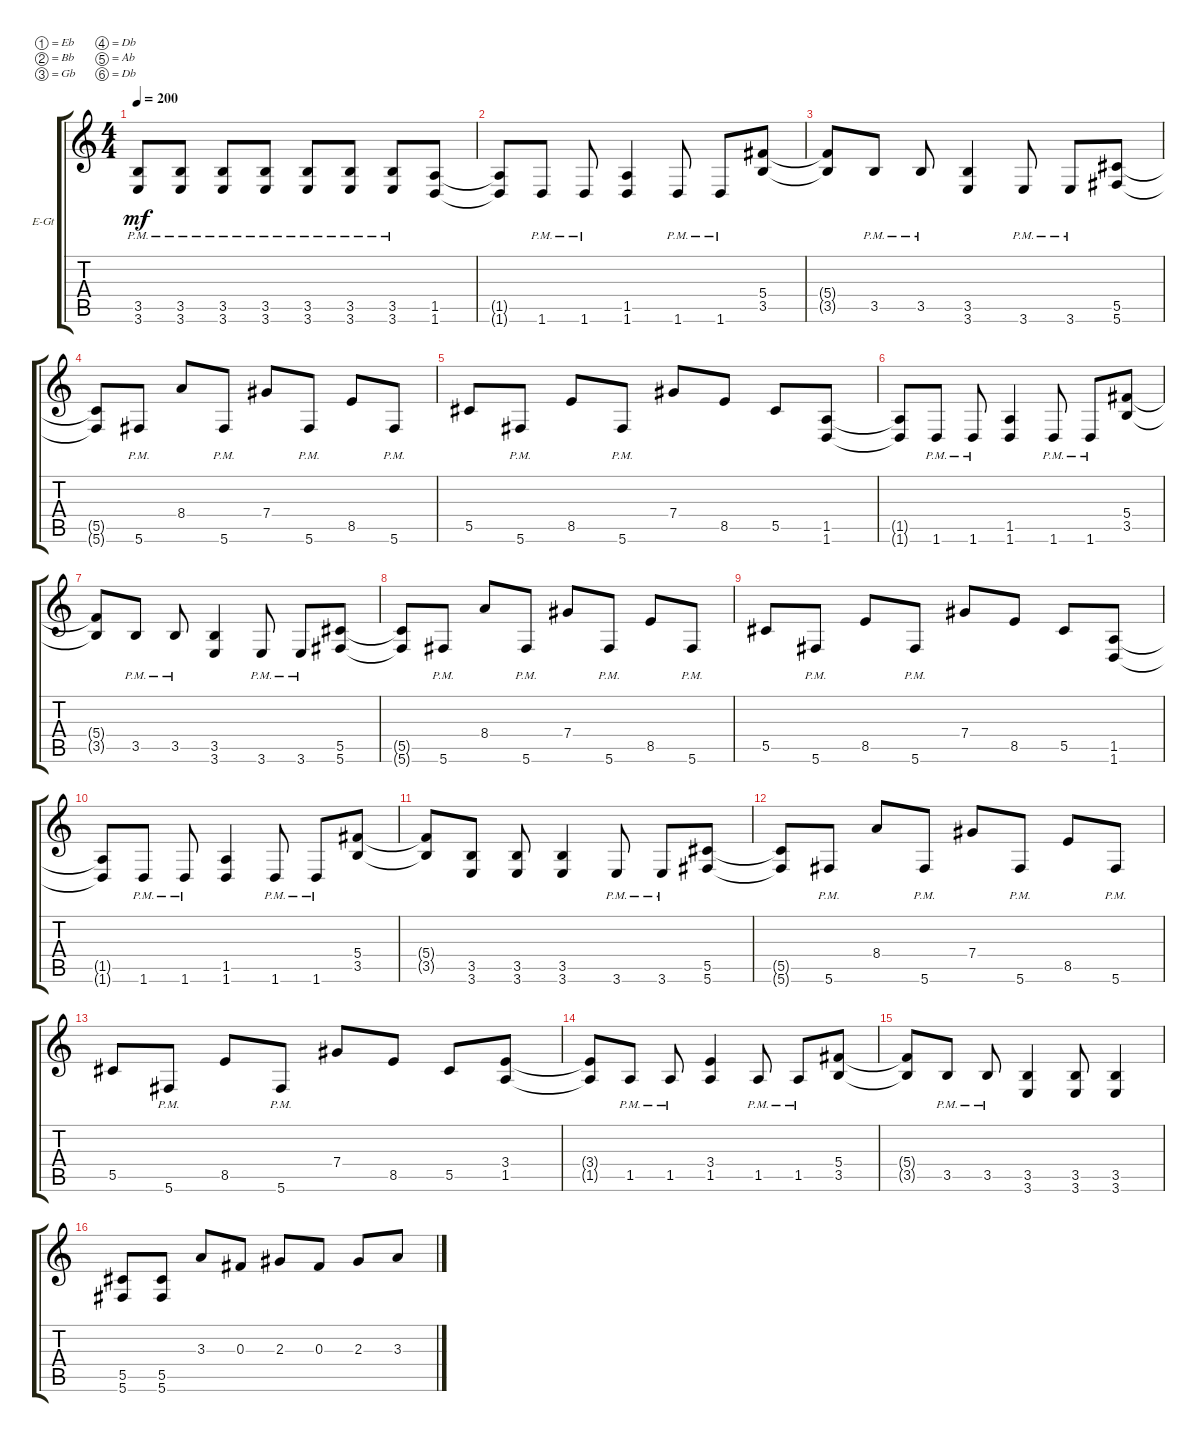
\bracketExtendMode groupsimilarinstruments
\firstSystemTrackNameOrientation horizontal
\otherSystemsTrackNameOrientation horizontal
\track ("Rythym Guitar" "E-Gt") {instrument electricguitarclean}
\staff {score tabs}
\tuning (Eb4 Bb3 Gb3 Db3 Ab2 Db2)
\ts (4 4)
\tempo 200
\clef g2
\ks c
(3.6{pm t} 3.5{t}).8{dy mf} (3.6{pm} 3.5{pm}).8 (3.6{pm} 3.5{pm}).8 (3.6{pm} 3.5{pm}).8 (3.6{pm} 3.5{pm}).8 (3.6{pm} 3.5{pm}).8 (3.6{pm} 3.5{pm}).8 (1.5 1.6).8 |
(1.5{t} 1.6{t}).8 1.6{pm}.8 1.6{pm}.8 (1.5 1.6).4 1.6{pm}.8 1.6{pm}.8 (3.5 5.4).8 |
(3.5{t} 5.4{t}).8 3.5{pm}.8 3.5{pm}.8 (3.6 3.5).4 3.6{pm}.8 3.6{pm}.8 (5.6 5.5).8 |
(5.6{t} 5.5{t}).8 5.6{pm}.8 8.4.8 5.6{pm}.8 7.4.8 5.6{pm}.8 8.5.8 5.6{pm}.8 |
5.5.8 5.6{pm}.8 8.5.8 5.6{pm}.8 7.4.8 8.5.8 5.5.8 (1.5 1.6).8 |
(1.5{t} 1.6{t}).8 1.6{pm}.8 1.6{pm}.8 (1.5 1.6).4 1.6{pm}.8 1.6{pm}.8 (3.5 5.4).8 |
(3.5{t} 5.4{t}).8 3.5{pm}.8 3.5{pm}.8 (3.6 3.5).4 3.6{pm}.8 3.6{pm}.8 (5.6 5.5).8 |
(5.6{t} 5.5{t}).8 5.6{pm}.8 8.4.8 5.6{pm}.8 7.4.8 5.6{pm}.8 8.5.8 5.6{pm}.8 |
5.5.8 5.6{pm}.8 8.5.8 5.6{pm}.8 7.4.8 8.5.8 5.5.8 (1.5 1.6).8 |
(1.5{t} 1.6{t}).8 1.6{pm}.8 1.6{pm}.8 (1.5 1.6).4 1.6{pm}.8 1.6{pm}.8 (3.5 5.4).8 |
(3.5{t} 5.4{t}).8 (3.6 3.5).8 (3.6 3.5).8 (3.6 3.5).4 3.6{pm}.8 3.6{pm}.8 (5.6 5.5).8 |
(5.6{t} 5.5{t}).8 5.6{pm}.8 8.4.8 5.6{pm}.8 7.4.8 5.6{pm}.8 8.5.8 5.6{pm}.8 |
5.5.8 5.6{pm}.8 8.5.8 5.6{pm}.8 7.4.8 8.5.8 5.5.8 (1.5 3.4).8 |
(1.5{t} 3.4{t}).8 1.5{pm}.8 1.5{pm}.8 (1.5 3.4).4 1.5{pm}.8 1.5{pm}.8 (3.5 5.4).8 |
(3.5{t} 5.4{t}).8 3.5{pm}.8 3.5{pm}.8 (3.6 3.5).4 (3.6 3.5).8 (3.6 3.5).4 |
(5.6 5.5).8 (5.6 5.5).8 3.3.8 0.3.8 2.3.8 0.3.8 2.3.8 3.3.8
